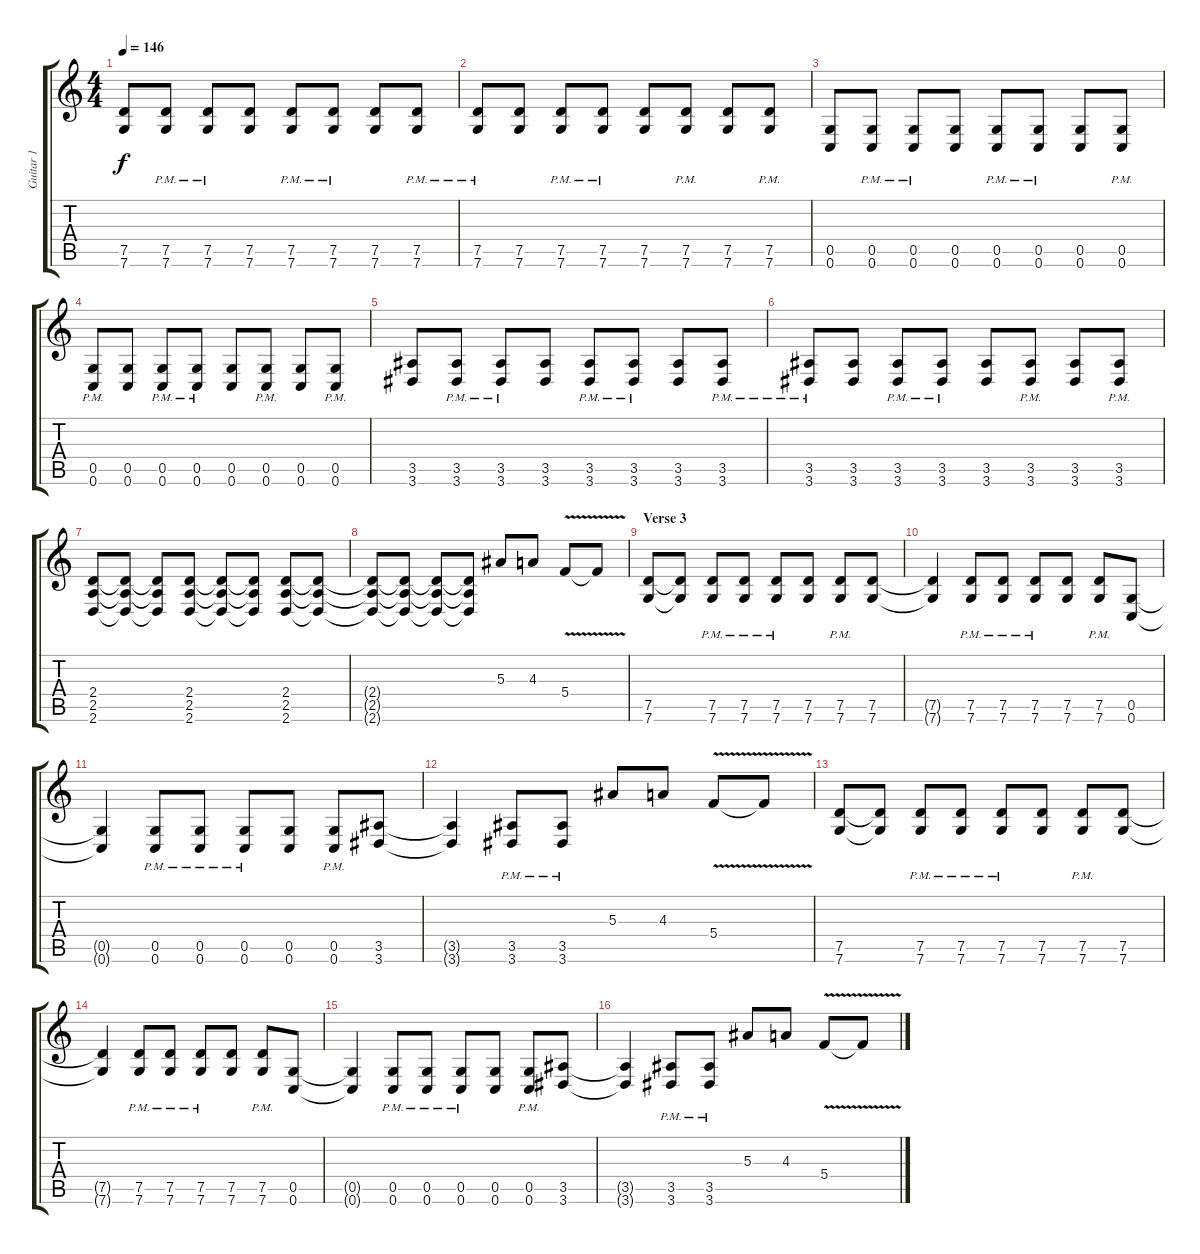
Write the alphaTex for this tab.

\track ("Guitar 1" "Guitar 1") {instrument distortionguitar}
\staff {score tabs}
\tuning (D4 A3 F3 C3 G2 C2) {hide}
\ts (4 4)
\tempo 146
\clef g2
\ks c
(7.5 7.6).8{dy f} (7.5{pm} 7.6{pm}).8 (7.5{pm} 7.6{pm}).8 (7.5 7.6).8 (7.5{pm} 7.6{pm}).8 (7.5{pm} 7.6{pm}).8 (7.5 7.6).8 (7.5{pm} 7.6{pm}).8 |
(7.5{pm} 7.6{pm}).8 (7.5 7.6).8 (7.5{pm} 7.6{pm}).8 (7.5{pm} 7.6{pm}).8 (7.5 7.6).8 (7.5{pm} 7.6{pm}).8 (7.5 7.6).8 (7.5{pm} 7.6{pm}).8 |
(0.5 0.6).8 (0.5{pm} 0.6{pm}).8 (0.5{pm} 0.6{pm}).8 (0.5 0.6).8 (0.5{pm} 0.6{pm}).8 (0.5{pm} 0.6{pm}).8 (0.5 0.6).8 (0.5{pm} 0.6{pm}).8 |
(0.5{pm} 0.6{pm}).8 (0.5 0.6).8 (0.5{pm} 0.6{pm}).8 (0.5{pm} 0.6{pm}).8 (0.5 0.6).8 (0.5{pm} 0.6{pm}).8 (0.5 0.6).8 (0.5{pm} 0.6{pm}).8 |
(3.5 3.6).8 (3.5{pm} 3.6{pm}).8 (3.5{pm} 3.6{pm}).8 (3.5 3.6).8 (3.5{pm} 3.6{pm}).8 (3.5{pm} 3.6{pm}).8 (3.5 3.6).8 (3.5{pm} 3.6{pm}).8 |
(3.5{pm} 3.6{pm}).8 (3.5 3.6).8 (3.5{pm} 3.6{pm}).8 (3.5{pm} 3.6{pm}).8 (3.5 3.6).8 (3.5{pm} 3.6{pm}).8 (3.5 3.6).8 (3.5{pm} 3.6{pm}).8 |
(2.4 2.5 2.6).8 (2.4{t} 2.5{t} 2.6{t}).8 (2.4{t} 2.5{t} 2.6{t}).8 (2.4 2.5 2.6).8 (2.4{t} 2.5{t} 2.6{t}).8 (2.4{t} 2.5{t} 2.6{t}).8 (2.4 2.5 2.6).8 (2.4{t} 2.5{t} 2.6{t}).8 |
(2.4{t} 2.5{t} 2.6{t}).8 (2.4{t} 2.5{t} 2.6{t}).8 (2.4{t} 2.5{t} 2.6{t}).8 (2.4{t} 2.5{t} 2.6{t}).8 5.3.8 4.3.8 5.4{v}.8 5.4{t}.8 |
\section ("" "Verse 3")
(7.5 7.6).8 (7.5{t} 7.6{t}).8 (7.5{pm} 7.6{pm}).8 (7.5{pm} 7.6{pm}).8 (7.5{pm} 7.6{pm}).8 (7.5 7.6).8 (7.5{pm} 7.6{pm}).8 (7.5 7.6).8 |
(7.5{t} 7.6{t}).4 (7.5{pm} 7.6{pm}).8 (7.5{pm} 7.6{pm}).8 (7.5{pm} 7.6{pm}).8 (7.5 7.6).8 (7.5{pm} 7.6{pm}).8 (0.5 0.6).8 |
(0.5{t} 0.6{t}).4 (0.5{pm} 0.6{pm}).8 (0.5{pm} 0.6{pm}).8 (0.5{pm} 0.6{pm}).8 (0.5 0.6).8 (0.5{pm} 0.6{pm}).8 (3.5 3.6).8 |
(3.5{t} 3.6{t}).4 (3.5{pm} 3.6{pm}).8 (3.5{pm} 3.6{pm}).8 5.3.8 4.3.8 5.4{v}.8 5.4{t}.8 |
(7.5 7.6).8 (7.5{t} 7.6{t}).8 (7.5{pm} 7.6{pm}).8 (7.5{pm} 7.6{pm}).8 (7.5{pm} 7.6{pm}).8 (7.5 7.6).8 (7.5{pm} 7.6{pm}).8 (7.5 7.6).8 |
(7.5{t} 7.6{t}).4 (7.5{pm} 7.6{pm}).8 (7.5{pm} 7.6{pm}).8 (7.5{pm} 7.6{pm}).8 (7.5 7.6).8 (7.5{pm} 7.6{pm}).8 (0.5 0.6).8 |
(0.5{t} 0.6{t}).4 (0.5{pm} 0.6{pm}).8 (0.5{pm} 0.6{pm}).8 (0.5{pm} 0.6{pm}).8 (0.5 0.6).8 (0.5{pm} 0.6{pm}).8 (3.5 3.6).8 |
(3.5{t} 3.6{t}).4 (3.5{pm} 3.6{pm}).8 (3.5{pm} 3.6{pm}).8 5.3.8 4.3.8 5.4{v}.8 5.4{t}.8
